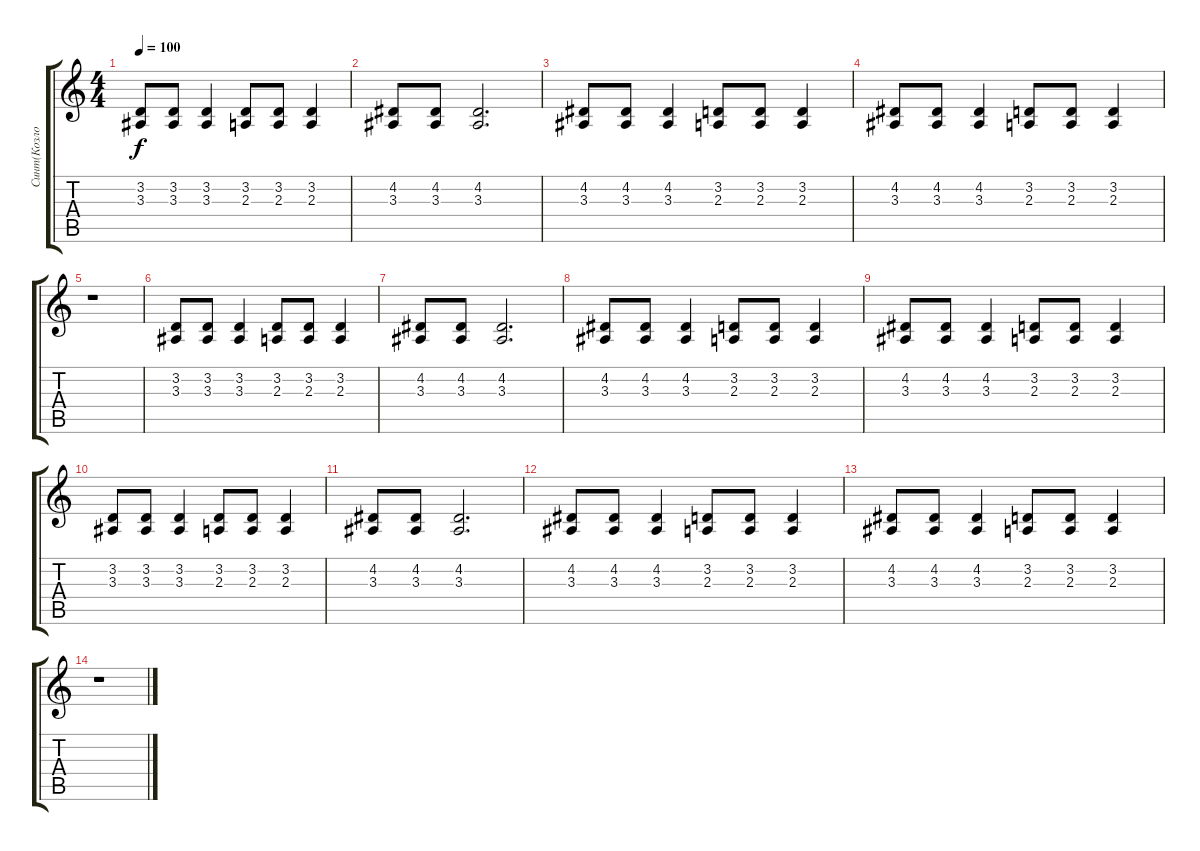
\track ("Синт(Козлов)" "Синт(Козло") {instrument percussiveorgan}
\staff {score tabs}
\tuning (E4 B3 G3 D3 A2 E2) {hide}
\ts (4 4)
\tempo 100
\clef g2
\ks c
(3.2 3.3).8{dy f} (3.2 3.3).8 (3.2 3.3).4 (3.2 2.3).8 (3.2 2.3).8 (3.2 2.3).4 |
(4.2 3.3).8 (4.2 3.3).8 (4.2 3.3).2{d} |
(4.2 3.3).8 (4.2 3.3).8 (4.2 3.3).4 (3.2 2.3).8 (3.2 2.3).8 (3.2 2.3).4 |
(4.2 3.3).8 (4.2 3.3).8 (4.2 3.3).4 (3.2 2.3).8 (3.2 2.3).8 (3.2 2.3).4 |
r.1 |
(3.2 3.3).8 (3.2 3.3).8 (3.2 3.3).4 (3.2 2.3).8 (3.2 2.3).8 (3.2 2.3).4 |
(4.2 3.3).8 (4.2 3.3).8 (4.2 3.3).2{d} |
(4.2 3.3).8 (4.2 3.3).8 (4.2 3.3).4 (3.2 2.3).8 (3.2 2.3).8 (3.2 2.3).4 |
(4.2 3.3).8 (4.2 3.3).8 (4.2 3.3).4 (3.2 2.3).8 (3.2 2.3).8 (3.2 2.3).4 |
(3.2 3.3).8 (3.2 3.3).8 (3.2 3.3).4 (3.2 2.3).8 (3.2 2.3).8 (3.2 2.3).4 |
(4.2 3.3).8 (4.2 3.3).8 (4.2 3.3).2{d} |
(4.2 3.3).8 (4.2 3.3).8 (4.2 3.3).4 (3.2 2.3).8 (3.2 2.3).8 (3.2 2.3).4 |
(4.2 3.3).8 (4.2 3.3).8 (4.2 3.3).4 (3.2 2.3).8 (3.2 2.3).8 (3.2 2.3).4 |
r.1
